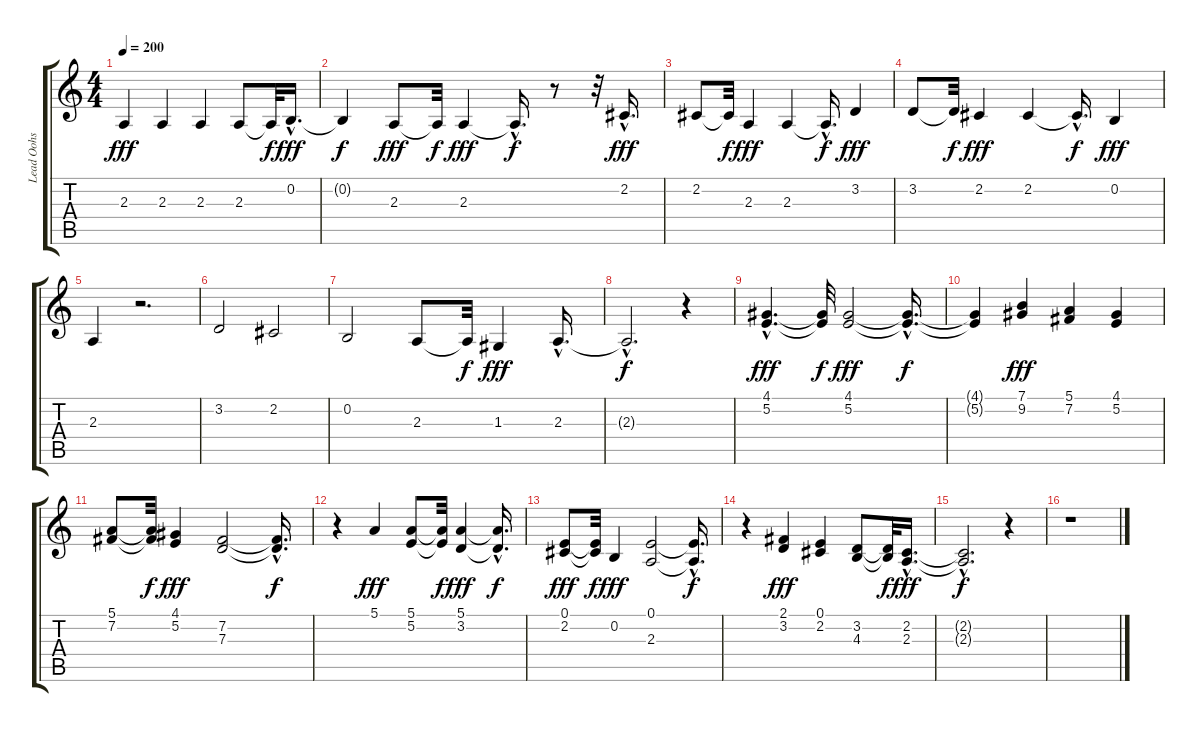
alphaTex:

\track ("Lead Oohs" "Lead Oohs") {instrument voiceoohs}
\staff {score tabs}
\tuning (E4 B3 G3 D3 A2 E2) {hide}
\ts (4 4)
\tempo 200
\clef g2
\ks c
2.3.4{dy fff} 2.3.4 2.3.4 2.3.8 2.3{t}.32{dy f} 0.2{hac}.16{d dy fff} |
0.2{t}.4{dy f} 2.3.8{dy fff} 2.3{t}.32{dy f} 2.3.4{dy fff} 2.3{hac t}.16{d dy f} r.8 r.32 2.2{hac}.16{d dy fff} |
2.2.8 2.2{t}.32{dy f} 2.3.4{dy fff} 2.3.4 2.3{hac t}.16{d dy f} 3.2.4{dy fff} |
3.2.8 3.2{t}.32{dy f} 2.2.4{dy fff} 2.2.4 2.2{hac t}.16{d dy f} 0.2.4{dy fff} |
2.3.4 r.2{d} |
3.2.2 2.2.2 |
0.2.2 2.3.8 2.3{t}.32{dy f} 1.3.4{dy fff} 2.3{hac}.16{d} |
2.3{hac t}.2{d dy f} r.4 |
(4.1{hac} 5.2{hac}).4{d dy fff} (4.1{t} 5.2{t}).32{dy f} (4.1 5.2).2{dy fff} (4.1{hac t} 5.2{hac t}).16{d dy f} |
(4.1{t} 5.2{t}).4 (7.1 9.2).4{dy fff} (5.1 7.2).4 (4.1 5.2).4 |
(5.1 7.2).8 (5.1{t} 7.2{t}).32{dy f} (4.1 5.2).4{dy fff} (7.2 7.3).2 (7.2{hac t} 7.3{hac t}).16{d dy f} |
r.4 5.1.4{dy fff} (5.1 5.2).8 (5.1{t} 5.2{t}).32{dy f} (5.1 3.2).4{dy fff} (5.1{hac t} 3.2{hac t}).16{d dy f} |
(0.1 2.2).8{dy fff} (0.1{t} 2.2{t}).32{dy f} 0.2.4{dy fff} (0.1 2.3).2 (0.1{hac t} 2.3{hac t}).16{d dy f} |
r.4 (2.1 3.2).4{dy fff} (0.1 2.2).4 (3.2 4.3).8 (3.2{t} 4.3{t}).32{dy f} (2.2{hac} 2.3{hac}).16{d dy fff} |
(2.2{hac t} 2.3{hac t}).2{d dy f} r.4 |
r.1
